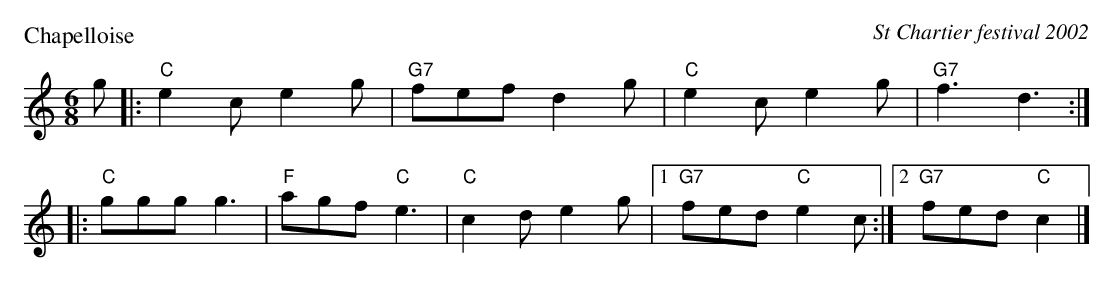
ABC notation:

X:1
L: 1/8
M: 6/8
P: Chapelloise
O: St Chartier festival 2002
K: C
g \
|: "C"e2c e2g | "G7"fef   d2g | "C"e2c e2g | "G7"f3 d3 :|
|: "C"ggg g3  |  "F"agf "C"e3 | "C"c2d e2g |1 "G7"fed "C"e2c :|2 "G7"fed "C"c2 |]
